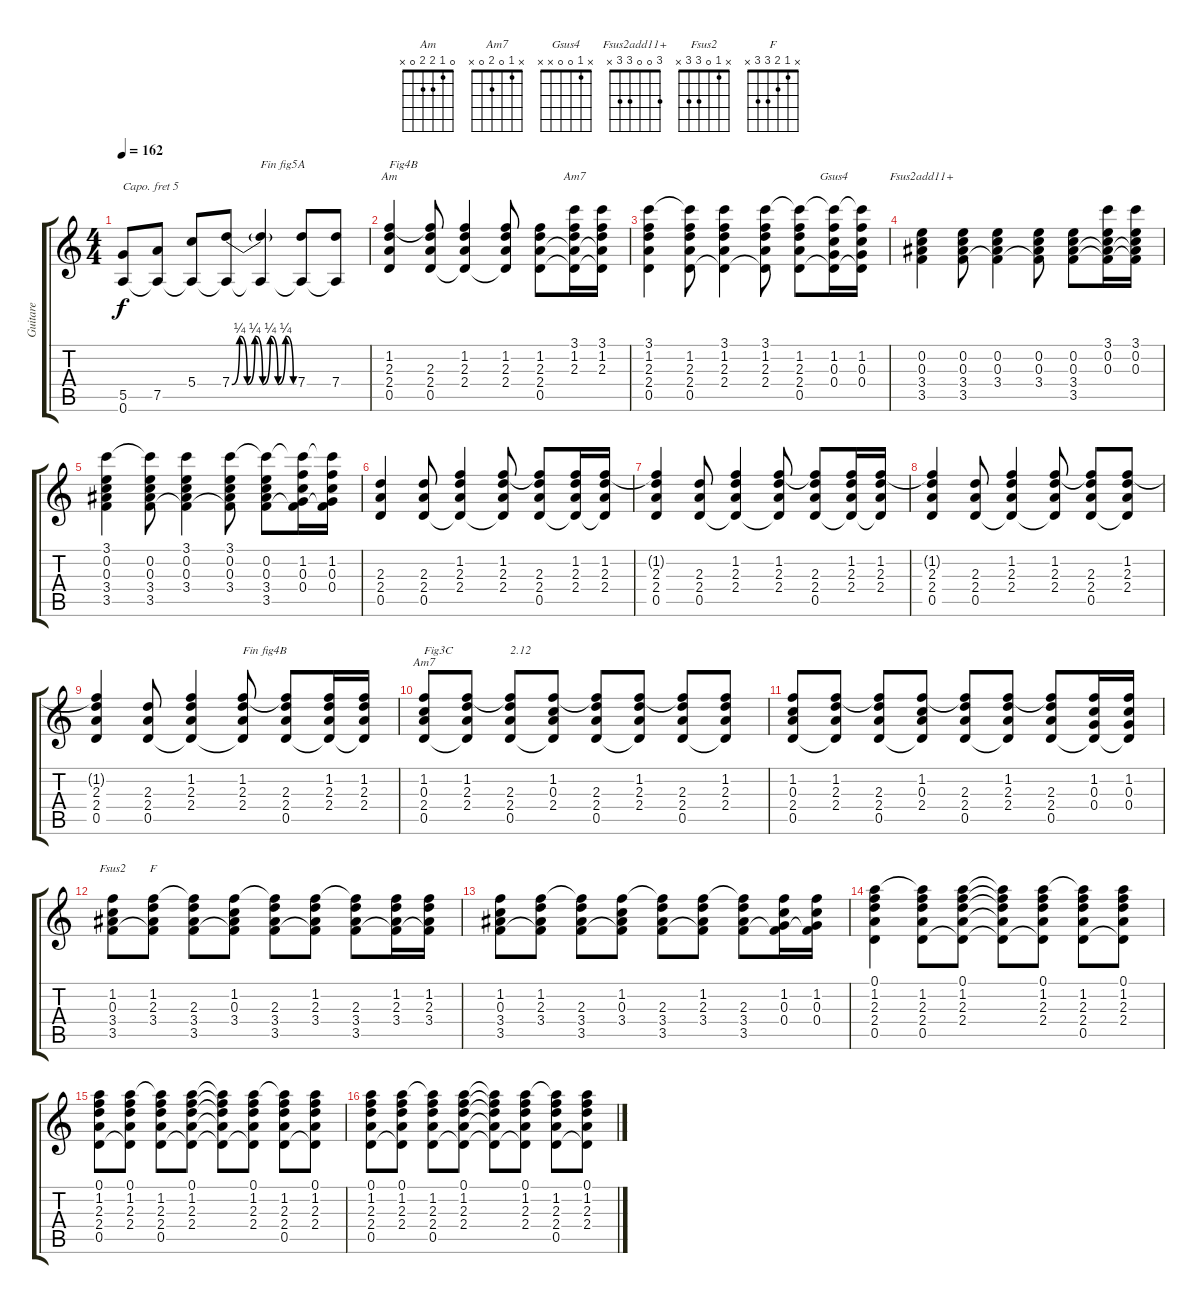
\track ("Guitare" "Guitare") {instrument acousticguitarsteel}
\staff {score tabs}
\capo 5
\tuning (E4 B3 G3 D3 A2 E2) {hide}
\chord ("Am" 0 1 2 2 0 x)
\chord ("Am7" 3 1 2 2 0 x)
\chord ("Gsus4" x 1 0 0 x x)
\chord ("Fsus2add11+" 3 0 0 3 3 x)
\chord ("Am7" x 1 0 2 0 x)
\chord ("Fsus2" x 1 0 3 3 x)
\chord ("F" x 1 2 3 3 x)
\ts (4 4)
\tempo 162
\clef g2
\ks c
(5.5 0.6{t}).8{dy f} (7.5 0.6{t}).8 (5.4 0.6{t}).8 (7.4{be (custom 0 0 7 1 14 0 21 1 28 0 35 1 42 0 49 1 56 0 60 0)} 0.6{t}).8 (7.4{t} 0.6{t}).4{txt "Fin fig5A"} (7.4 0.6{t}).8 (7.4 0.6{t}).8 |
(1.2 2.3 2.4 0.5).4{ch "Am" txt "Fig4B"} (1.2{t} 2.3 2.4 0.5).8 (1.2 2.3 2.4 0.5{t}).4 (1.2 2.3 2.4 0.5{t}).8 (1.2 2.3 2.4 0.5).8 (3.1 1.2 2.3 2.4{t} 0.5{t}).16{ch "Am7"} (3.1 1.2 2.3 2.4{t} 0.5{t}).16 |
(3.1 1.2 2.3 2.4 0.5).4 (3.1{t} 1.2 2.3 2.4 0.5).8 (3.1 1.2 2.3 2.4 0.5{t}).4 (3.1 1.2 2.3 2.4 0.5{t}).8 (3.1{t} 1.2 2.3 2.4 0.5).8 (3.1{t} 1.2 0.3 0.4 0.5{t}).16{ch "Gsus4"} (3.1{t} 1.2 0.3 0.4 0.5{t}).16 |
(0.2 0.3 3.4 3.5).4{ch "Fsus2add11+"} (0.2 0.3 3.4 3.5).8 (0.2 0.3 3.4 3.5{t}).4 (0.2 0.3 3.4 3.5{t}).8 (0.2 0.3 3.4 3.5).8 (3.1 0.2 0.3 3.4{t} 3.5{t}).16 (3.1 0.2 0.3 3.4{t} 3.5{t}).16 |
(3.1 0.2 0.3 3.4 3.5).4 (3.1{t} 0.2 0.3 3.4 3.5).8 (3.1 0.2 0.3 3.4 3.5{t}).4 (3.1 0.2 0.3 3.4 3.5{t}).8 (3.1{t} 0.2 0.3 3.4 3.5).8 (3.1{t} 1.2 0.3 0.4 3.5{t}).16 (3.1{t} 1.2 0.3 0.4 3.5{t}).16 |
(2.3 2.4 0.5).4 (2.3 2.4 0.5).8 (1.2 2.3 2.4 0.5{t}).4 (1.2 2.3 2.4 0.5{t}).8 (1.2{t} 2.3 2.4 0.5).8 (1.2 2.3 2.4 0.5{t}).16 (1.2 2.3 2.4 0.5{t}).16 |
(1.2{t} 2.3 2.4 0.5).4 (2.3 2.4 0.5).8 (1.2 2.3 2.4 0.5{t}).4 (1.2 2.3 2.4 0.5{t}).8 (1.2{t} 2.3 2.4 0.5).8 (1.2 2.3 2.4 0.5{t}).16 (1.2 2.3 2.4 0.5{t}).16 |
(1.2{t} 2.3 2.4 0.5).4 (2.3 2.4 0.5).8 (1.2 2.3 2.4 0.5{t}).4 (1.2 2.3 2.4 0.5{t}).8 (1.2{t} 2.3 2.4 0.5).8 (1.2 2.3 2.4 0.5{t}).8 |
(1.2{t} 2.3 2.4 0.5).4 (2.3 2.4 0.5).8 (1.2 2.3 2.4 0.5{t}).4 (1.2 2.3 2.4 0.5{t}).8{txt "Fin fig4B"} (1.2{t} 2.3 2.4 0.5).8 (1.2 2.3 2.4 0.5{t}).16 (1.2 2.3 2.4 0.5{t}).16 |
(1.2 0.3 2.4 0.5).8{ch "Am7" txt "Fig3C"} (1.2 2.3 2.4 0.5{t}).8 (1.2{t} 2.3 2.4 0.5).8{txt "2.12"} (1.2 0.3 2.4 0.5{t}).8 (1.2{t} 2.3 2.4 0.5).8 (1.2 2.3 2.4 0.5{t}).8 (1.2{t} 2.3 2.4 0.5).8 (1.2 2.3 2.4 0.5{t}).8 |
(1.2 0.3 2.4 0.5).8 (1.2 2.3 2.4 0.5{t}).8 (1.2{t} 2.3 2.4 0.5).8 (1.2 0.3 2.4 0.5{t}).8 (1.2{t} 2.3 2.4 0.5).8 (1.2 2.3 2.4 0.5{t}).8 (1.2{t} 2.3 2.4 0.5).8 (1.2 0.3 0.4 0.5{t}).16 (1.2 0.3 0.4 0.5{t}).16 |
(1.2 0.3 3.4 3.5).8{ch "Fsus2"} (1.2 2.3 3.4 3.5{t}).8{ch "F"} (1.2{t} 2.3 3.4 3.5).8 (1.2 0.3 3.4 3.5{t}).8 (1.2{t} 2.3 3.4 3.5).8 (1.2 2.3 3.4 3.5{t}).8 (1.2{t} 2.3 3.4 3.5).8 (1.2 2.3 3.4 3.5{t}).16 (1.2 2.3 3.4 3.5{t}).16 |
(1.2 0.3 3.4 3.5).8 (1.2 2.3 3.4 3.5{t}).8 (1.2{t} 2.3 3.4 3.5).8 (1.2 0.3 3.4 3.5{t}).8 (1.2{t} 2.3 3.4 3.5).8 (1.2 2.3 3.4 3.5{t}).8 (1.2{t} 2.3 3.4 3.5).8 (1.2 0.3 0.4 3.5{t}).16 (1.2 0.3 0.4 3.5{t}).16 |
(0.1 1.2 2.3 2.4 0.5).4 (0.1{t} 1.2 2.3 2.4 0.5).8 (0.1 1.2 2.3 2.4 0.5{t}).8 (0.1{t} 1.2{t} 2.3{t} 2.4{t} 0.5{t}).8 (0.1 1.2 2.3 2.4 0.5{t}).8 (0.1{t} 1.2 2.3 2.4 0.5).8 (0.1 1.2 2.3 2.4 0.5{t}).8 |
(0.1 1.2 2.3 2.4 0.5).8 (0.1 1.2 2.3 2.4 0.5{t}).8 (0.1{t} 1.2 2.3 2.4 0.5).8 (0.1 1.2 2.3 2.4 0.5{t}).8 (0.1{t} 1.2{t} 2.3{t} 2.4{t} 0.5{t}).8 (0.1 1.2 2.3 2.4 0.5{t}).8 (0.1{t} 1.2 2.3 2.4 0.5).8 (0.1 1.2 2.3 2.4 0.5{t}).8 |
(0.1 1.2 2.3 2.4 0.5).8 (0.1 1.2 2.3 2.4 0.5{t}).8 (0.1{t} 1.2 2.3 2.4 0.5).8 (0.1 1.2 2.3 2.4 0.5{t}).8 (0.1{t} 1.2{t} 2.3{t} 2.4{t} 0.5{t}).8 (0.1 1.2 2.3 2.4 0.5{t}).8 (0.1{t} 1.2 2.3 2.4 0.5).8 (0.1 1.2 2.3 2.4 0.5{t}).8
